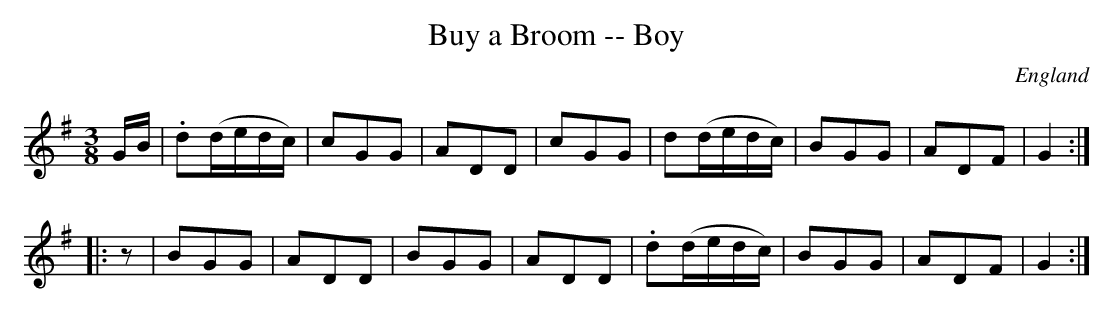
X:1
T:Buy a Broom -- Boy
L:1/8
M:3/8
O:England
K:G
G/B/ | \
.d(d/e/d/c/) | cGG | ADD | cGG | d(d/e/d/c/) | BGG | ADF | G2 ::
z | BGG | ADD | BGG | ADD | .d(d/e/d/c/) | BGG | ADF | G2 :|
